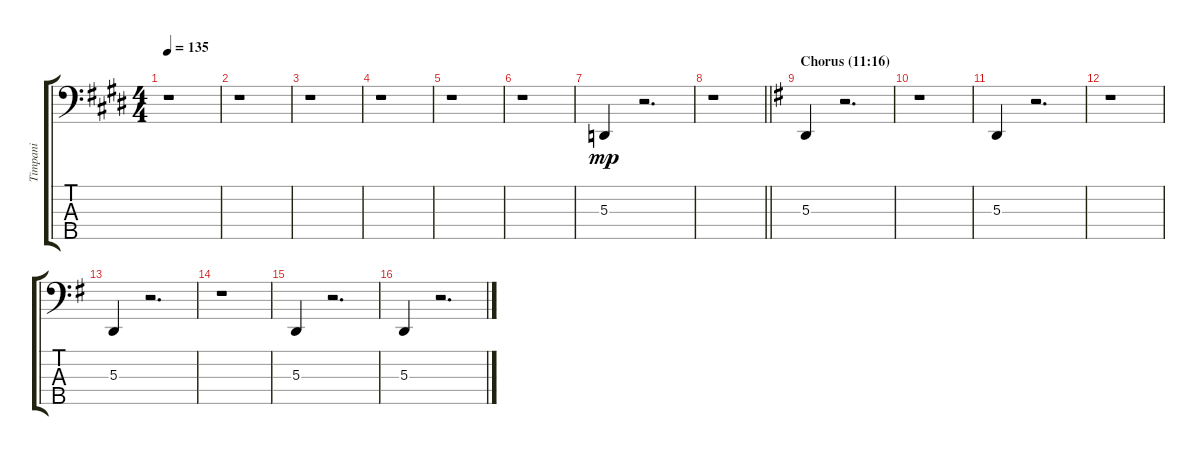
\track ("Timpani" "Timpani") {instrument timpani}
\staff {score tabs}
\tuning (G2 D2 A1 E1 B0) {hide}
\ts (4 4)
\tempo 135
\clef f4
\ks c#minor
r.1{dy mp} |
r.1 |
r.1 |
r.1 |
r.1 |
r.1 |
5.3.4 r.2{d} |
\barLineRight lightlight
r.1 |
\section ("" "Chorus (11:16)")
\ks eminor
5.3.4 r.2{d} |
r.1 |
5.3.4 r.2{d} |
r.1 |
5.3.4 r.2{d} |
r.1 |
5.3.4 r.2{d} |
5.3.4 r.2{d}
